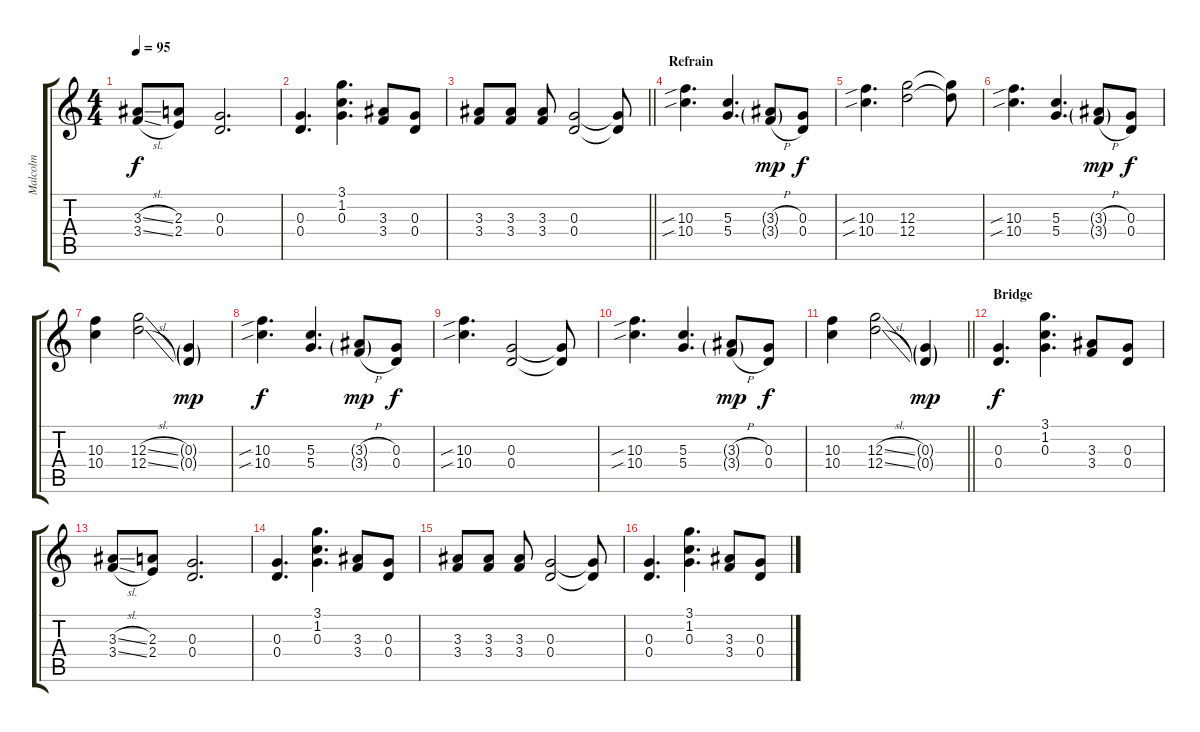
\track ("Malcolm" "Malcolm") {instrument overdrivenguitar}
\staff {score tabs}
\tuning (E4 B3 G3 D3 A2 E2) {hide}
\ts (4 4)
\tempo 95
\clef g2
\ks c
(3.3{sl} 3.4{sl}).8{dy f} (2.3 2.4).8 (0.3 0.4).2{d} |
(0.3 0.4).4{d} (3.1 1.2 0.3).4{d} (3.3 3.4).8 (0.3 0.4).8 |
\barLineRight lightlight
(3.3 3.4).8 (3.3 3.4).8 (3.3 3.4).8 (0.3 0.4).2 (0.3{t} 0.4{t}).8 |
\section ("" "Refrain")
(10.3{sib} 10.4{sib}).4{d} (5.3 5.4).4{d} (3.3{h g} 3.4{h g}).8{dy mp} (0.3 0.4).8{dy f} |
(10.3{sib} 10.4{sib}).4{d} (12.3 12.4).2 (12.3{t} 12.4{t}).8 |
(10.3{sib} 10.4{sib}).4{d} (5.3 5.4).4{d} (3.3{h g} 3.4{h g}).8{dy mp} (0.3 0.4).8{dy f} |
(10.3 10.4).4 (12.3{sl} 12.4{sl}).2 (0.3{g} 0.4{g}).4{dy mp} |
(10.3{sib} 10.4{sib}).4{d dy f} (5.3 5.4).4{d} (3.3{h g} 3.4{h g}).8{dy mp} (0.3 0.4).8{dy f} |
(10.3{sib} 10.4{sib}).4{d} (0.3 0.4).2 (0.3{t} 0.4{t}).8 |
(10.3{sib} 10.4{sib}).4{d} (5.3 5.4).4{d} (3.3{h g} 3.4{h g}).8{dy mp} (0.3 0.4).8{dy f} |
\barLineRight lightlight
(10.3 10.4).4 (12.3{sl} 12.4{sl}).2 (0.3{g} 0.4{g}).4{dy mp} |
\section ("" "Bridge")
(0.3 0.4).4{d dy f} (3.1 1.2 0.3).4{d} (3.3 3.4).8 (0.3 0.4).8 |
(3.3{sl} 3.4{sl}).8 (2.3 2.4).8 (0.3 0.4).2{d} |
(0.3 0.4).4{d} (3.1 1.2 0.3).4{d} (3.3 3.4).8 (0.3 0.4).8 |
(3.3 3.4).8 (3.3 3.4).8 (3.3 3.4).8 (0.3 0.4).2 (0.3{t} 0.4{t}).8 |
(0.3 0.4).4{d} (3.1 1.2 0.3).4{d} (3.3 3.4).8 (0.3 0.4).8
